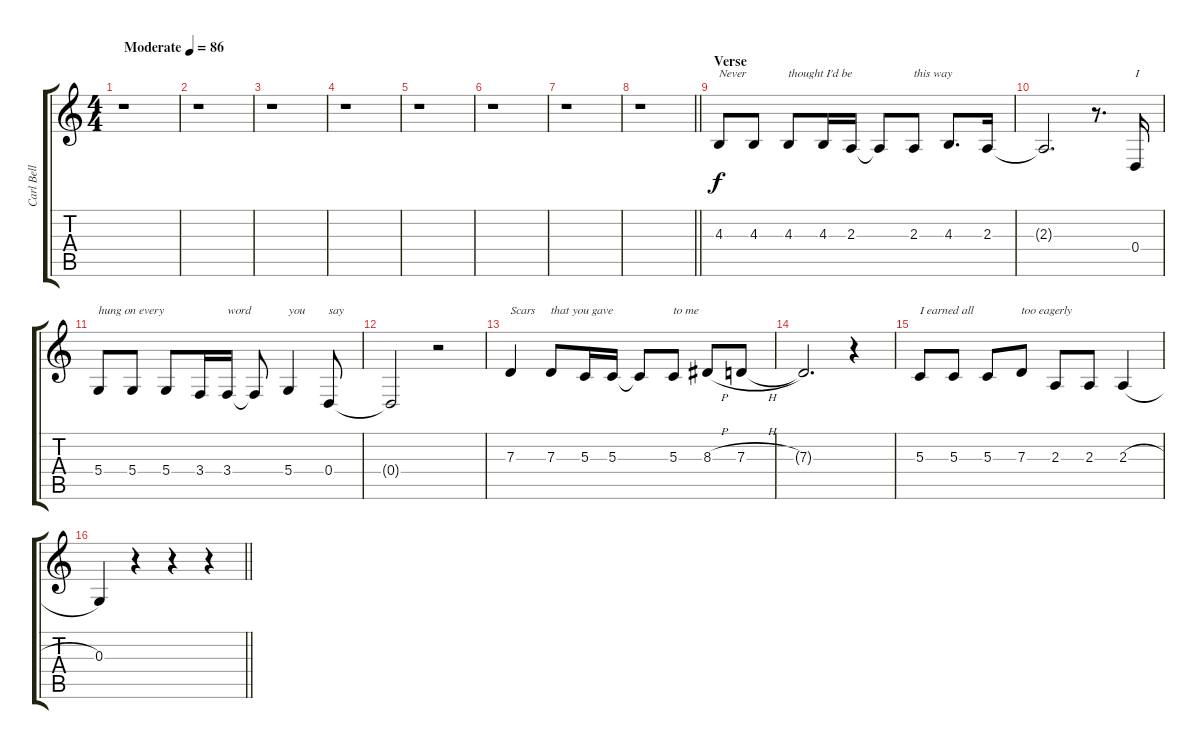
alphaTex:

\track ("Carl Bell (Backing Vocals)" "Carl Bell ") {instrument harmonica}
\staff {score tabs}
\tuning (E4 B3 G3 D3 A2 E2) {hide}
\ts (4 4)
\tempo (86 "Moderate")
\clef g2
\ks c
r.1{dy f instrument harmonica} |
r.1 |
r.1 |
r.1 |
r.1 |
r.1 |
r.1 |
\barLineRight lightlight
r.1 |
\section ("" "Verse")
4.3.8{txt "Never"} 4.3.8 4.3.8{txt "thought I'd be"} 4.3.16 2.3.16 2.3{t}.8 2.3.8{txt "this way"} 4.3.8{d} 2.3.16 |
2.3{t}.2{d} r.8{d} 0.4.16{txt "I"} |
5.4.8{txt "hung on every"} 5.4.8 5.4.8 3.4.16 3.4.16{txt "word"} 3.4{t}.8 5.4.4{txt "you"} 0.4.8{txt "say"} |
0.4{t}.2 r.2 |
7.3.4{txt "Scars"} 7.3.8{txt "that you gave"} 5.3.16 5.3.16 5.3{t}.8 5.3.8{txt "to me"} 8.3{h}.8 7.3{h}.8 |
7.3{t}.2{d} r.4 |
5.3.8{txt "I earned all"} 5.3.8 5.3.8 7.3.8{txt "too eagerly"} 2.3.8 2.3.8 2.3{h}.4 |
\barLineRight lightlight
0.3.4 r.4 r.4 r.4
